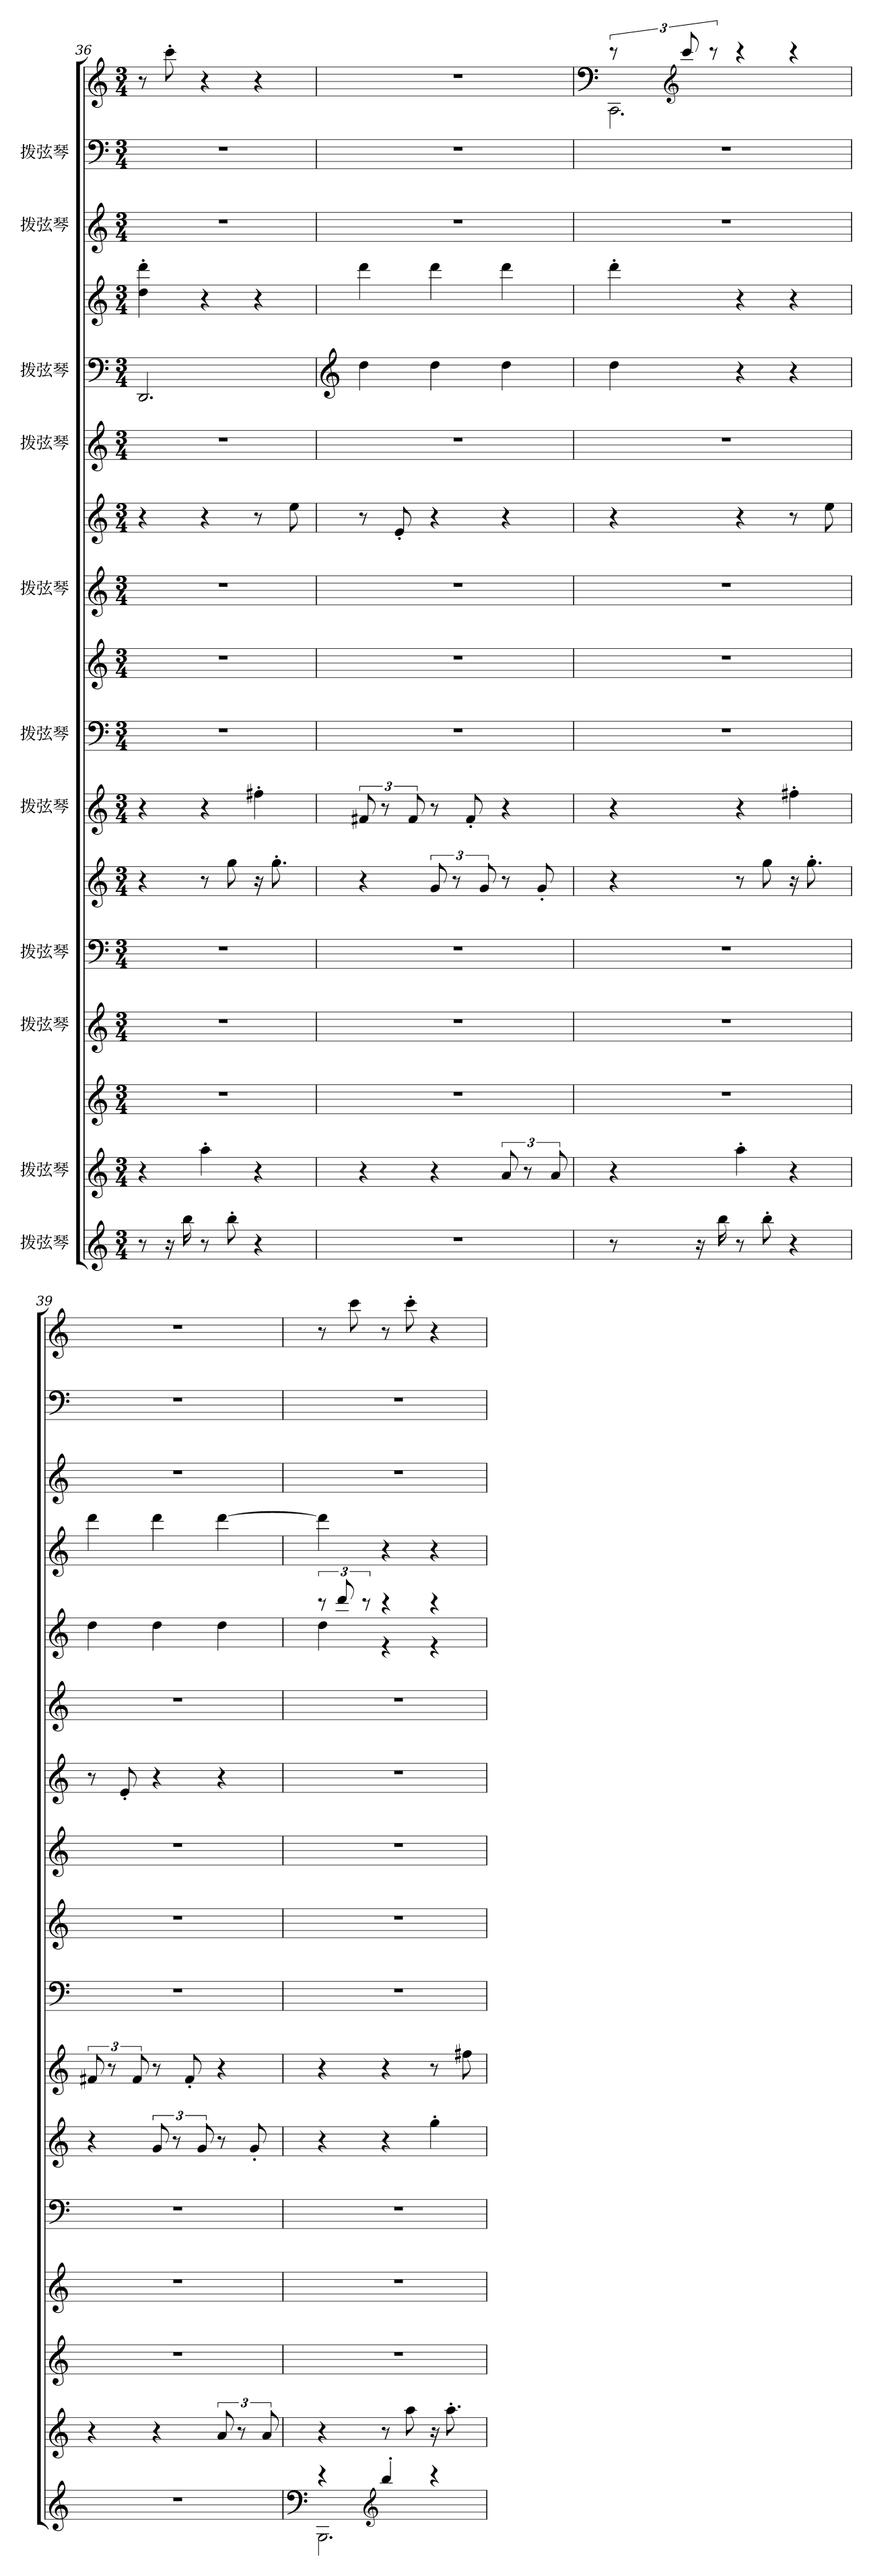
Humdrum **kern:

**kern	**kern	**kern	**kern	**kern	**kern	**kern	**kern	**kern	**kern	**kern	**kern	**kern	**kern	**kern	**kern	**kern
*part11	*part10	*part10	*part9	*part8	*part8	*part7	*part6	*part6	*part5	*part5	*part4	*part3	*part3	*part2	*part1	*part1
*staff17	*staff16	*staff15	*staff14	*staff13	*staff12	*staff11	*staff10	*staff9	*staff8	*staff7	*staff6	*staff5	*staff4	*staff3	*staff2	*staff1
*I"拨弦琴	*I"拨弦琴	*	*I"拨弦琴	*I"拨弦琴	*	*I"拨弦琴	*I"拨弦琴	*	*I"拨弦琴	*	*I"拨弦琴	*I"拨弦琴	*	*I"拨弦琴	*I"拨弦琴	*
*clefG2	*clefG2	*clefG2	*clefG2	*clefF4	*clefG2	*clefG2	*clefF4	*clefG2	*clefG2	*clefG2	*clefG2	*clefF4	*clefG2	*clefG2	*clefF4	*clefG2
*k[]	*k[]	*k[]	*k[]	*k[]	*k[]	*k[]	*k[]	*k[]	*k[]	*k[]	*k[]	*k[]	*k[]	*k[]	*k[]	*k[]
*M3/4	*M3/4	*M3/4	*M3/4	*M3/4	*M3/4	*M3/4	*M3/4	*M3/4	*M3/4	*M3/4	*M3/4	*M3/4	*M3/4	*M3/4	*M3/4	*M3/4
=36	=36	=36	=36	=36	=36	=36	=36	=36	=36	=36	=36	=36	=36	=36	=36	=36
8r	4r	2.r	2.r	2.r	4r	4r	2.r	2.r	2.r	4r	2.r	2.DD/	4dd\' 4ddd\'	2.r	2.r	8r
16r	.	.	.	.	.	.	.	.	.	.	.	.	.	.	.	8ccc'\
16bb\	.	.	.	.	.	.	.	.	.	.	.	.	.	.	.	.
8r	4aa'\	.	.	.	8r	4r	.	.	.	4r	.	.	4r	.	.	4r
8bb'\	.	.	.	.	8gg\	.	.	.	.	.	.	.	.	.	.	.
4r	4r	.	.	.	16r	4ff#X'\	.	.	.	8r	.	.	4r	.	.	4r
.	.	.	.	.	8.gg'\	.	.	.	.	.	.	.	.	.	.	.
.	.	.	.	.	.	.	.	.	.	8ee\	.	.	.	.	.	.
!!LO:PB:g=z
=37	=37	=37	=37	=37	=37	=37	=37	=37	=37	=37	=37	=37	=37	=37	=37	=37
*	*	*	*	*	*	*	*	*	*	*	*	*clefG2	*	*	*	*
2.r	4r	2.r	2.r	2.r	4r	12f#X/	2.r	2.r	2.r	8r	2.r	4dd\	4ddd\	2.r	2.r	2.r
.	.	.	.	.	.	12r	.	.	.	.	.	.	.	.	.	.
.	.	.	.	.	.	.	.	.	.	8e'/	.	.	.	.	.	.
.	.	.	.	.	.	12f#/	.	.	.	.	.	.	.	.	.	.
.	4r	.	.	.	12g/	8r	.	.	.	4r	.	4dd\	4ddd\	.	.	.
.	.	.	.	.	12r	.	.	.	.	.	.	.	.	.	.	.
.	.	.	.	.	.	8f#'/	.	.	.	.	.	.	.	.	.	.
.	.	.	.	.	12g/	.	.	.	.	.	.	.	.	.	.	.
.	12a/	.	.	.	8r	4r	.	.	.	4r	.	4dd\	4ddd\	.	.	.
.	12r	.	.	.	.	.	.	.	.	.	.	.	.	.	.	.
.	.	.	.	.	8g'/	.	.	.	.	.	.	.	.	.	.	.
.	12a/	.	.	.	.	.	.	.	.	.	.	.	.	.	.	.
=38	=38	=38	=38	=38	=38	=38	=38	=38	=38	=38	=38	=38	=38	=38	=38	=38
*	*	*	*	*	*	*	*	*	*	*	*	*	*	*	*	*clefF4
*	*	*	*	*	*	*	*	*	*	*	*	*	*	*	*	*^
8r	4r	2.r	2.r	2.r	4r	4r	2.r	2.r	2.r	4r	2.r	4dd\	4ddd'\	2.r	2.r	12r	2.CC\
*	*	*	*	*	*	*	*	*	*	*	*	*	*	*	*	*clefG2	*
.	.	.	.	.	.	.	.	.	.	.	.	.	.	.	.	12ccc/	.
16r	.	.	.	.	.	.	.	.	.	.	.	.	.	.	.	.	.
.	.	.	.	.	.	.	.	.	.	.	.	.	.	.	.	12r	.
16bb\	.	.	.	.	.	.	.	.	.	.	.	.	.	.	.	.	.
8r	4aa'\	.	.	.	8r	4r	.	.	.	4r	.	4r	4r	.	.	4r	.
8bb'\	.	.	.	.	8gg\	.	.	.	.	.	.	.	.	.	.	.	.
4r	4r	.	.	.	16r	4ff#X'\	.	.	.	8r	.	4r	4r	.	.	4r	.
.	.	.	.	.	8.gg'\	.	.	.	.	.	.	.	.	.	.	.	.
.	.	.	.	.	.	.	.	.	.	8ee\	.	.	.	.	.	.	.
*	*	*	*	*	*	*	*	*	*	*	*	*	*	*	*	*v	*v
=39	=39	=39	=39	=39	=39	=39	=39	=39	=39	=39	=39	=39	=39	=39	=39	=39
2.r	4r	2.r	2.r	2.r	4r	12f#X/	2.r	2.r	2.r	8r	2.r	4dd\	4ddd\	2.r	2.r	2.r
.	.	.	.	.	.	12r	.	.	.	.	.	.	.	.	.	.
.	.	.	.	.	.	.	.	.	.	8e'/	.	.	.	.	.	.
.	.	.	.	.	.	12f#/	.	.	.	.	.	.	.	.	.	.
.	4r	.	.	.	12g/	8r	.	.	.	4r	.	4dd\	4ddd\	.	.	.
.	.	.	.	.	12r	.	.	.	.	.	.	.	.	.	.	.
.	.	.	.	.	.	8f#'/	.	.	.	.	.	.	.	.	.	.
.	.	.	.	.	12g/	.	.	.	.	.	.	.	.	.	.	.
.	12a/	.	.	.	8r	4r	.	.	.	4r	.	4dd\	[4ddd\	.	.	.
.	12r	.	.	.	.	.	.	.	.	.	.	.	.	.	.	.
.	.	.	.	.	8g'/	.	.	.	.	.	.	.	.	.	.	.
.	12a/	.	.	.	.	.	.	.	.	.	.	.	.	.	.	.
!!LO:PB:g=z
=40	=40	=40	=40	=40	=40	=40	=40	=40	=40	=40	=40	=40	=40	=40	=40	=40
*clefF4	*	*	*	*	*	*	*	*	*	*	*	*	*	*	*	*
*^	*	*	*	*	*	*	*	*	*	*	*	*^	*	*	*	*
4r	2.BBB\	4r	2.r	2.r	2.r	4r	4r	2.r	2.r	2.r	2.r	2.r	12r	4dd\	4ddd\]	2.r	2.r	8r
.	.	.	.	.	.	.	.	.	.	.	.	.	12ddd/	.	.	.	.	.
.	.	.	.	.	.	.	.	.	.	.	.	.	.	.	.	.	.	8ccc\
.	.	.	.	.	.	.	.	.	.	.	.	.	12r	.	.	.	.	.
*clefG2	*	*	*	*	*	*	*	*	*	*	*	*	*	*	*	*	*	*
4bb'/	.	8r	.	.	.	4r	4r	.	.	.	.	.	4r	4r	4r	.	.	8r
.	.	8aa\	.	.	.	.	.	.	.	.	.	.	.	.	.	.	.	8ccc'\
4r	.	16r	.	.	.	4gg'\	8r	.	.	.	.	.	4r	4r	4r	.	.	4r
.	.	8.aa'\	.	.	.	.	.	.	.	.	.	.	.	.	.	.	.	.
.	.	.	.	.	.	.	8ff#X\	.	.	.	.	.	.	.	.	.	.	.
*v	*v	*	*	*	*	*	*	*	*	*	*	*	*v	*v	*	*	*	*
=	=	=	=	=	=	=	=	=	=	=	=	=	=	=	=	=
*-	*-	*-	*-	*-	*-	*-	*-	*-	*-	*-	*-	*-	*-	*-	*-	*-
